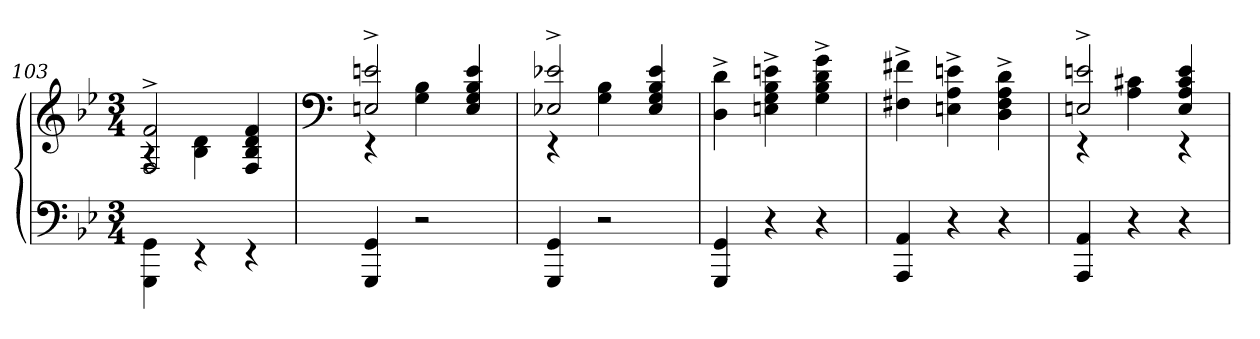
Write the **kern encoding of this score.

**kern	**kern
*part2	*part1
*staff2	*staff1
*clefF4	*clefG2
*k[b-e-]	*k[b-e-]
*B-:	*B-:
*M3/4	*M3/4
=103	=103
*	*^
4GGG\ 4GG\	2F/^> 2f/^>	4rA
4rEE	.	4B-\ 4d\
4rEE	4F/ 4B-/ 4d/ 4f/	4ryy
=104	=104	=104
*	*clefF4	*
4GGG/ 4GG/	2En/^> 2en/^>	4rEE
2r	.	4G\ 4B-\
.	4E/ 4G/ 4B-/ 4e/	4ryy
=105	=105	=105
4GGG/ 4GG/	2E-X/^> 2e-X/^>	4rEE
2r	.	4G\ 4B-\
.	4E-/ 4G/ 4B-/ 4e-/	4ryy
*	*v	*v
!!LO:LB:g=z
=106	=106
4GGG/ 4GG/	4D\^> 4d\^>
4r	4En\^> 4G\^> 4B-\^> 4en\^>
4r	4G\^> 4B-\^> 4d\^> 4g\^>
=107	=107
4AAA/ 4AA/	4F#X\^> 4f#X\^>
4r	4En\^> 4A\^> 4en\^>
4r	4D\^> 4F#\^> 4A\^> 4d\^>
=108	=108
*	*^
4AAA/ 4AA/	2En/^> 2en/^>	4rEE
4r	.	4A\ 4c#X\
4r	4E/ 4A/ 4c#/ 4e/	4rEE
*	*v	*v
=	=
*-	*-
